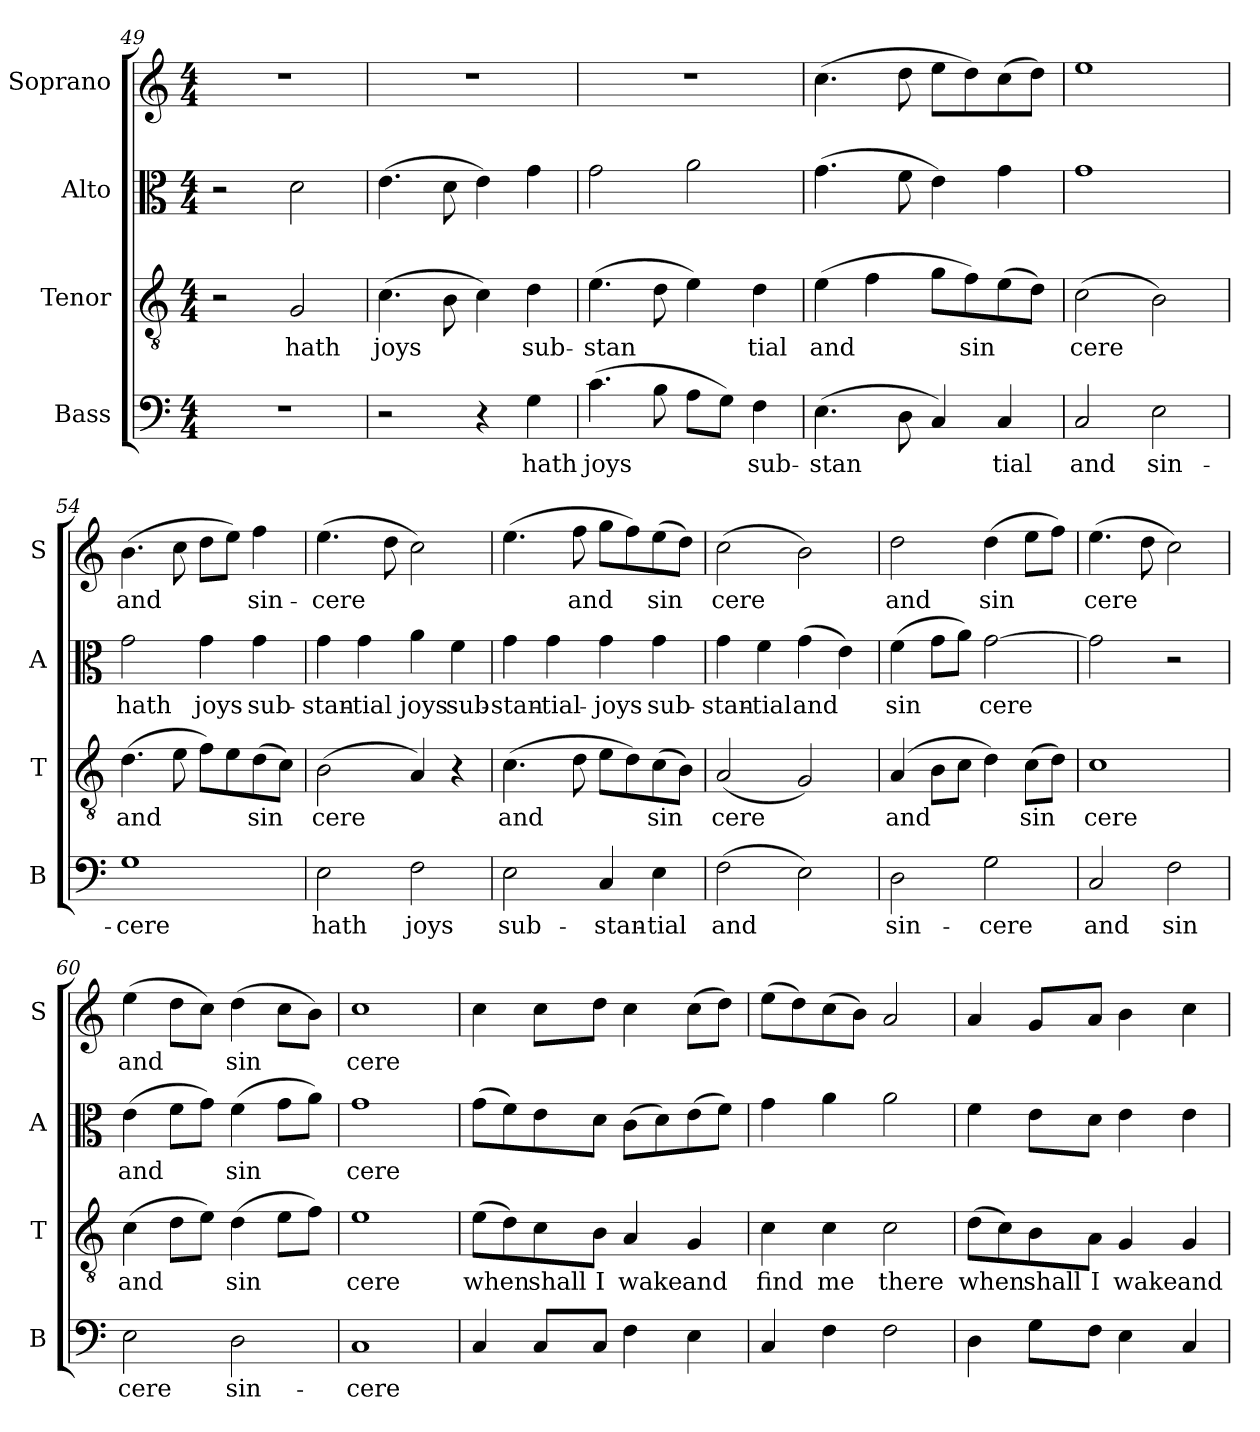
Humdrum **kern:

**kern	**text	**kern	**text	**kern	**text	**kern	**text
*part4	*part4	*part3	*part3	*part2	*part2	*part1	*part1
*staff4	*staff4	*staff3	*staff3	*staff2	*staff2	*staff1	*staff1
*I"Bass	*	*I"Tenor	*	*I"Alto	*	*I"Soprano	*
*I'B	*	*I'T	*	*I'A	*	*I'S	*
*clefF4	*	*clefGv2	*	*clefC3	*	*clefG2	*
*k[]	*	*k[]	*	*k[]	*	*k[]	*
*C:	*	*C:	*	*C:	*	*C:	*
*M4/4	*	*M4/4	*	*M4/4	*	*M4/4	*
=49	=49	=49	=49	=49	=49	=49	=49
1r	.	2r	.	2r	.	1r	.
.	.	2G/	hath	2d\	.	.	.
=50	=50	=50	=50	=50	=50	=50	=50
2r	.	(4.c\	joys	(4.e\	.	1r	.
.	.	8B\	.	8d\	.	.	.
4r	.	4c\)	.	4e\)	.	.	.
4G\	hath	4d\	sub-	4g\	.	.	.
=51	=51	=51	=51	=51	=51	=51	=51
(4.c\	joys	(4.e\	-stan	2g\	.	1r	.
8B\	.	8d\	.	.	.	.	.
8A\L	.	4e\)	.	2a\	.	.	.
8G\J)	.	.	.	.	.	.	.
4F\	sub-	4d\	tial	.	.	.	.
=52	=52	=52	=52	=52	=52	=52	=52
(4.E\	-stan	(4e\	and	(4.g\	.	(4.cc\	.
.	.	4f\	.	.	.	.	.
8D\	.	.	.	8f\	.	8dd\	.
4C/)	.	8g\L	.	4e\)	.	8ee\L	.
.	.	8f\)	sin	.	.	8dd\)	.
4C/	tial	(8e\	.	4g\	.	(8cc\	.
.	.	8d\J)	.	.	.	8dd\J)	.
=53	=53	=53	=53	=53	=53	=53	=53
2C/	and	(2c\	cere	1g	.	1ee	.
2E\	sin-	2B\)	.	.	.	.	.
=54	=54	=54	=54	=54	=54	=54	=54
1G	-cere	(4.d\	and	2g\	hath	(4.b\	and
.	.	8e\	.	.	.	8cc\	.
.	.	8f\L)	.	4g\	joys	8dd\L	.
.	.	8e\	.	.	.	8ee\J)	.
.	.	(8d\	sin	4g\	sub-	4ff\	sin-
.	.	8c\J)	.	.	.	.	.
!!LO:LB:g=z
=55	=55	=55	=55	=55	=55	=55	=55
2E\	hath	(2B\	cere	4g\	-stan-	(4.ee\	-cere
.	.	.	.	4g\	-tial	.	.
.	.	.	.	.	.	8dd\	.
2F\	joys	4A/)	.	4a\	joys	2cc\)	.
.	.	4r	.	4f\	sub-	.	.
=56	=56	=56	=56	=56	=56	=56	=56
2E\	sub-	(4.c\	and	4g\	-stan-	(4.ee\	.
.	.	.	.	4g\	-tial-	.	.
.	.	8d\	.	.	.	8ff\	and
4C/	-stan-	8e\L	.	4g\	-joys	8gg\L	.
.	.	8d\)	.	.	.	8ff\)	.
4E\	-tial	(8c\	sin	4g\	sub-	(8ee\	sin
.	.	8B\J)	.	.	.	8dd\J)	.
=57	=57	=57	=57	=57	=57	=57	=57
(2F\	and	(2A/	cere	4g\	-stan-	(2cc\	cere
.	.	.	.	4f\	-tial	.	.
2E\)	.	2G/)	.	(4g\	and	2b\)	.
.	.	.	.	4e\)	.	.	.
=58	=58	=58	=58	=58	=58	=58	=58
2D\	sin-	(4A/	and	(4f\	sin	2dd\	and
.	.	8B\L	.	8g\L	.	.	.
.	.	8c\J	.	8a\J)	.	.	.
2G\	-cere	4d\)	.	[2g\	cere	(4dd\	sin
.	.	(8c\L	sin	.	.	8ee\L	.
.	.	8d\J)	.	.	.	8ff\J)	.
=59	=59	=59	=59	=59	=59	=59	=59
2C/	and	1c	cere	2g\]	.	(4.ee\	cere
.	.	.	.	.	.	8dd\	.
2F\	sin	.	.	2r	.	2cc\)	.
!!LO:PB:g=z
=60	=60	=60	=60	=60	=60	=60	=60
2E\	cere	(4c\	and	(4e\	and	(4ee\	and
.	.	8d\L	.	8f\L	.	8dd\L	.
.	.	8e\J)	.	8g\J)	.	8cc\J)	.
2D\	sin-	(4d\	sin	(4f\	sin	(4dd\	sin
.	.	8e\L	.	8g\L	.	8cc\L	.
.	.	8f\J)	.	8a\J)	.	8b\J)	.
=61	=61	=61	=61	=61	=61	=61	=61
1C	-cere	1e	cere	1g	cere	1cc	cere
=62	=62	=62	=62	=62	=62	=62	=62
4C/	.	(8e\L	when	(8g\L	.	4cc\	.
.	.	8d\)	.	8f\)	.	.	.
8C/L	.	8c\	shall	8e\	.	8cc\L	.
8C/J	.	8B\J	I	8d\J	.	8dd\J	.
4F\	.	4A/	wake	(8c\L	.	4cc\	.
.	.	.	.	8d\)	.	.	.
4E\	.	4G/	and	(8e\	.	(8cc\L	.
.	.	.	.	8f\J)	.	8dd\J)	.
=63	=63	=63	=63	=63	=63	=63	=63
4C/	.	4c\	find	4g\	.	(8ee\L	.
.	.	.	.	.	.	8dd\)	.
4F\	.	4c\	me	4a\	.	(8cc\	.
.	.	.	.	.	.	8b\J)	.
2F\	.	2c\	there	2a\	.	2a/	.
=64	=64	=64	=64	=64	=64	=64	=64
4D\	.	(8d\L	when	4f\	.	4a/	.
.	.	8c\)	.	.	.	.	.
8G\L	.	8B\	shall	8e\L	.	8g/L	.
8F\J	.	8A\J	I	8d\J	.	8a/J	.
4E\	.	4G/	wake	4e\	.	4b\	.
4C/	.	4G/	and	4e\	.	4cc\	.
=	=	=	=	=	=	=	=
*-	*-	*-	*-	*-	*-	*-	*-
